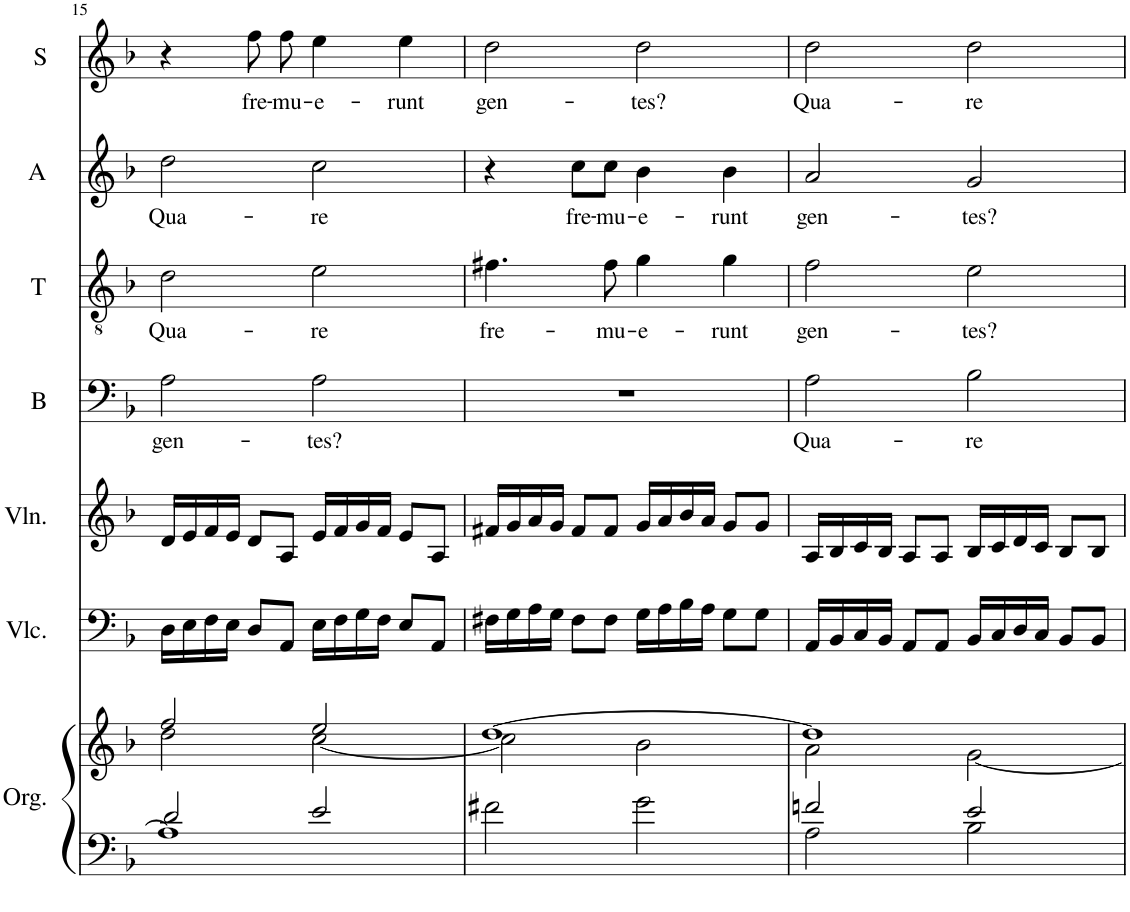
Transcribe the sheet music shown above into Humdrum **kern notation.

**kern	**kern	**kern	**kern	**kern	**text	**kern	**text	**kern	**text	**kern	**text
*part7	*part7	*part6	*part5	*part4	*part4	*part3	*part3	*part2	*part2	*part1	*part1
*staff8	*staff7	*staff6	*staff5	*staff4	*staff4	*staff3	*staff3	*staff2	*staff2	*staff1	*staff1
*I"Orgue	*	*I"Violoncelle	*I"Violon	*I"B	*	*I"T	*	*I"A	*	*I"S	*
*I'Org.	*	*I'Vlc.	*I'Vln.	*I'B	*	*I'T	*	*I'A	*	*I'S	*
!!LO:PB:g=z
*clefF4	*clefG2	*clefF4	*clefG2	*clefF4	*	*clefGv2	*	*clefG2	*	*clefG2	*
*k[b-]	*k[b-]	*k[b-]	*k[b-]	*k[b-]	*	*k[b-]	*	*k[b-]	*	*k[b-]	*
*M4/4	*M4/4	*M4/4	*M4/4	*M4/4	*	*M4/4	*	*M4/4	*	*M4/4	*
=15	=15	=15	=15	=15	=15	=15	=15	=15	=15	=15	=15
*^	*^	*	*	*	*	*	*	*	*	*	*
!	!	!	!	!	!	!	!LO:LY:b	!	!LO:LY:b	!	!LO:LY:b	!	!
1A]	2d/	2ff/	2dd\	16D\LL	16d/LL	2A\	gen-	2d\	Qua-	2dd\	Qua-	4r	.
.	.	.	.	16E\	16e/	.	.	.	.	.	.	.	.
.	.	.	.	16F\	16f/	.	.	.	.	.	.	.	.
.	.	.	.	16E\JJ	16e/JJ	.	.	.	.	.	.	.	.
!	!	!	!	!	!	!	!	!	!	!	!	!	!LO:LY:b
.	.	.	.	8D/L	8d/L	.	.	.	.	.	.	8ff\L	fre-
!	!	!	!	!	!	!	!	!	!	!	!	!	!LO:LY:b
.	.	.	.	8AA/J	8A/J	.	.	.	.	.	.	8ff\J	-mu-
!	!	!	!	!	!	!	!LO:LY:b	!	!LO:LY:b	!	!LO:LY:b	!	!LO:LY:b
.	2e/	2ee/	[2cc\	16E\LL	16e/LL	2A\	-tes?	2e\	-re	2cc\	-re	4ee\	-e-
.	.	.	.	16F\	16f/	.	.	.	.	.	.	.	.
.	.	.	.	16G\	16g/	.	.	.	.	.	.	.	.
.	.	.	.	16F\JJ	16f/JJ	.	.	.	.	.	.	.	.
!	!	!	!	!	!	!	!	!	!	!	!	!	!LO:LY:b
.	.	.	.	8E/L	8e/L	.	.	.	.	.	.	4ee\	-runt
.	.	.	.	8AA/J	8A/J	.	.	.	.	.	.	.	.
*v	*v	*	*	*	*	*	*	*	*	*	*	*	*
=16	=16	=16	=16	=16	=16	=16	=16	=16	=16	=16	=16	=16
!	!	!	!	!	!	!	!	!LO:LY:b	!	!	!	!LO:LY:b
2f#X\	[1dd	2cc\]	16F#X\LL	16f#X/LL	1r	.	4.f#X\	fre-	4r	.	2dd\	gen-
.	.	.	16G\	16g/	.	.	.	.	.	.	.	.
.	.	.	16A\	16a/	.	.	.	.	.	.	.	.
.	.	.	16G\JJ	16g/JJ	.	.	.	.	.	.	.	.
!	!	!	!	!	!	!	!	!	!	!LO:LY:b	!	!
.	.	.	8F#\L	8f#/L	.	.	.	.	8cc\L	fre-	.	.
!	!	!	!	!	!	!	!	!LO:LY:b	!	!LO:LY:b	!	!
.	.	.	8F#\J	8f#/J	.	.	8f#\	-mu-	8cc\J	-mu-	.	.
!	!	!	!	!	!	!	!	!LO:LY:b	!	!LO:LY:b	!	!LO:LY:b
2g\	.	2b-\	16G\LL	16g/LL	.	.	4g\	-e-	4b-\	-e-	2dd\	-tes?
.	.	.	16A\	16a/	.	.	.	.	.	.	.	.
.	.	.	16B-\	16b-/	.	.	.	.	.	.	.	.
.	.	.	16A\JJ	16a/JJ	.	.	.	.	.	.	.	.
!	!	!	!	!	!	!	!	!LO:LY:b	!	!LO:LY:b	!	!
.	.	.	8G\L	8g/L	.	.	4g\	-runt	4b-\	-runt	.	.
.	.	.	8G\J	8g/J	.	.	.	.	.	.	.	.
=17	=17	=17	=17	=17	=17	=17	=17	=17	=17	=17	=17	=17
*^	*	*	*	*	*	*	*	*	*	*	*	*
!	!	!	!	!	!	!	!LO:LY:b	!	!LO:LY:b	!	!LO:LY:b	!	!LO:LY:b
2fn/	2A\	1dd]	2a\	16AA/LL	16A/LL	2A\	Qua-	2f\	gen-	2a/	gen-	2dd\	Qua-
.	.	.	.	16BB-/	16B-/	.	.	.	.	.	.	.	.
.	.	.	.	16C/	16c/	.	.	.	.	.	.	.	.
.	.	.	.	16BB-/JJ	16B-/JJ	.	.	.	.	.	.	.	.
.	.	.	.	8AA/L	8A/L	.	.	.	.	.	.	.	.
.	.	.	.	8AA/J	8A/J	.	.	.	.	.	.	.	.
!	!	!	!	!	!	!	!LO:LY:b	!	!LO:LY:b	!	!LO:LY:b	!	!LO:LY:b
2e/	2B-\	.	[2g\	16BB-/LL	16B-/LL	2B-\	-re	2e\	-tes?	2g/	-tes?	2dd\	-re
.	.	.	.	16C/	16c/	.	.	.	.	.	.	.	.
.	.	.	.	16D/	16d/	.	.	.	.	.	.	.	.
.	.	.	.	16C/JJ	16c/JJ	.	.	.	.	.	.	.	.
.	.	.	.	8BB-/L	8B-/L	.	.	.	.	.	.	.	.
.	.	.	.	8BB-/J	8B-/J	.	.	.	.	.	.	.	.
*v	*v	*	*	*	*	*	*	*	*	*	*	*	*
*	*v	*v	*	*	*	*	*	*	*	*	*	*
=	=	=	=	=	=	=	=	=	=	=	=
*-	*-	*-	*-	*-	*-	*-	*-	*-	*-	*-	*-
